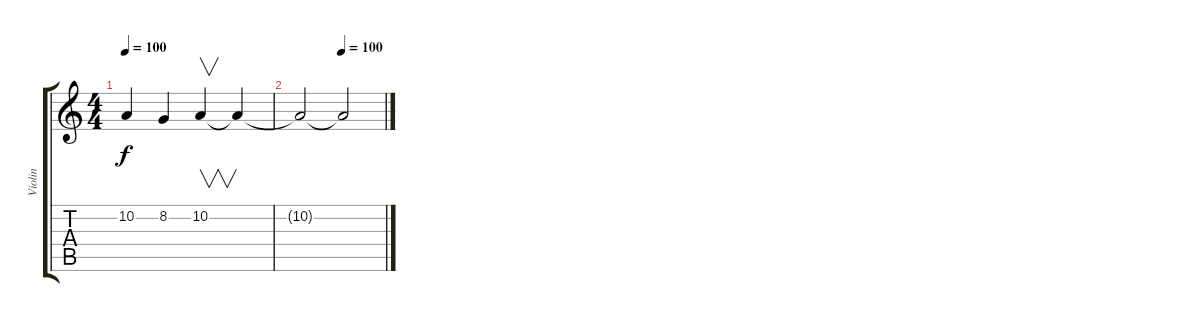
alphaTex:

\track ("Violin" "Violin") {instrument violin}
\staff {score tabs}
\tuning (E4 B3 G3 D3 A2 E2) {hide}
\ts (4 4)
\tempo 100
\clef g2
\ks c
10.2.4{dy f} 8.2.4 10.2.4{v} 10.2{t}.4 |
\tempo (100 0.5)
10.2{t}.2 10.2{t}.2
